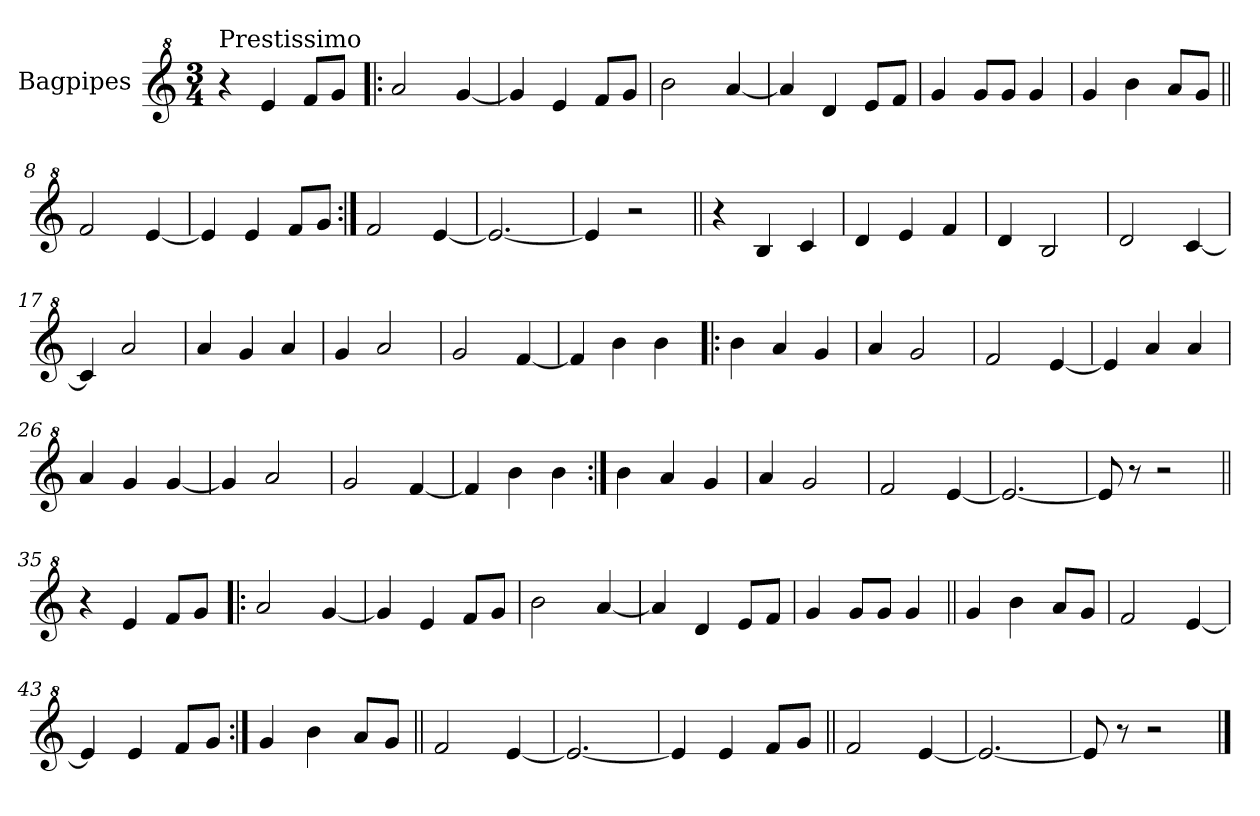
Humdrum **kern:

**kern
*part1
*staff1
*I"Bagpipes
*I'Bag
*clefG^2
*k[]
*C:
*M3/4
=1
!LO:TX:a:t=Prestissimo
4r
4ee/
8ff/L
8gg/J
=2!|:
2aa/
[4gg/
=3
4gg/]
4ee/
8ff/L
8gg/J
=4
2bb\
[4aa/
=5
4aa/]
4dd/
8ee/L
8ff/J
=6
4gg/
8gg/L
8gg/J
4gg/
=7
4gg/
4bb\
8aa/L
8gg/J
=8||
2ff/
[4ee/
=9
4ee/]
4ee/
8ff/L
8gg/J
=10:|!
2ff/
[4ee/
=11
2.ee/_
=12
4ee/]
2r
!!LO:LB:g=z
=13||
4r
4b/
4cc/
=14
4dd/
4ee/
4ff/
=15
4dd/
2b/
=16
2dd/
[4cc/
=17
4cc/]
2aa/
=18
4aa/
4gg/
4aa/
=19
4gg/
2aa/
=20
2gg/
[4ff/
=21
4ff/]
4bb\
4bb\
=22!|:
4bb\
4aa/
4gg/
=23
4aa/
2gg/
=24
2ff/
[4ee/
=25
4ee/]
4aa/
4aa/
=26
4aa/
4gg/
[4gg/
!!LO:LB:g=z
=27
4gg/]
2aa/
=28
2gg/
[4ff/
=29
4ff/]
4bb\
4bb\
=30:|!
4bb\
4aa/
4gg/
=31
4aa/
2gg/
=32
2ff/
[4ee/
=33
2.ee/_
=34
8ee/]
8r
2r
=35||
4r
4ee/
8ff/L
8gg/J
=36!|:
2aa/
[4gg/
=37
4gg/]
4ee/
8ff/L
8gg/J
=38
2bb\
[4aa/
=39
4aa/]
4dd/
8ee/L
8ff/J
!!LO:LB:g=z
=40
4gg/
8gg/L
8gg/J
4gg/
=41||
4gg/
4bb\
8aa/L
8gg/J
=42
2ff/
[4ee/
=43
4ee/]
4ee/
8ff/L
8gg/J
=44:|!
4gg/
4bb\
8aa/L
8gg/J
=45||
2ff/
[4ee/
=46
2.ee/_
=47
4ee/]
4ee/
8ff/L
8gg/J
=48||
2ff/
[4ee/
=49
2.ee/_
=50
8ee/]
8r
2r
==
*-
